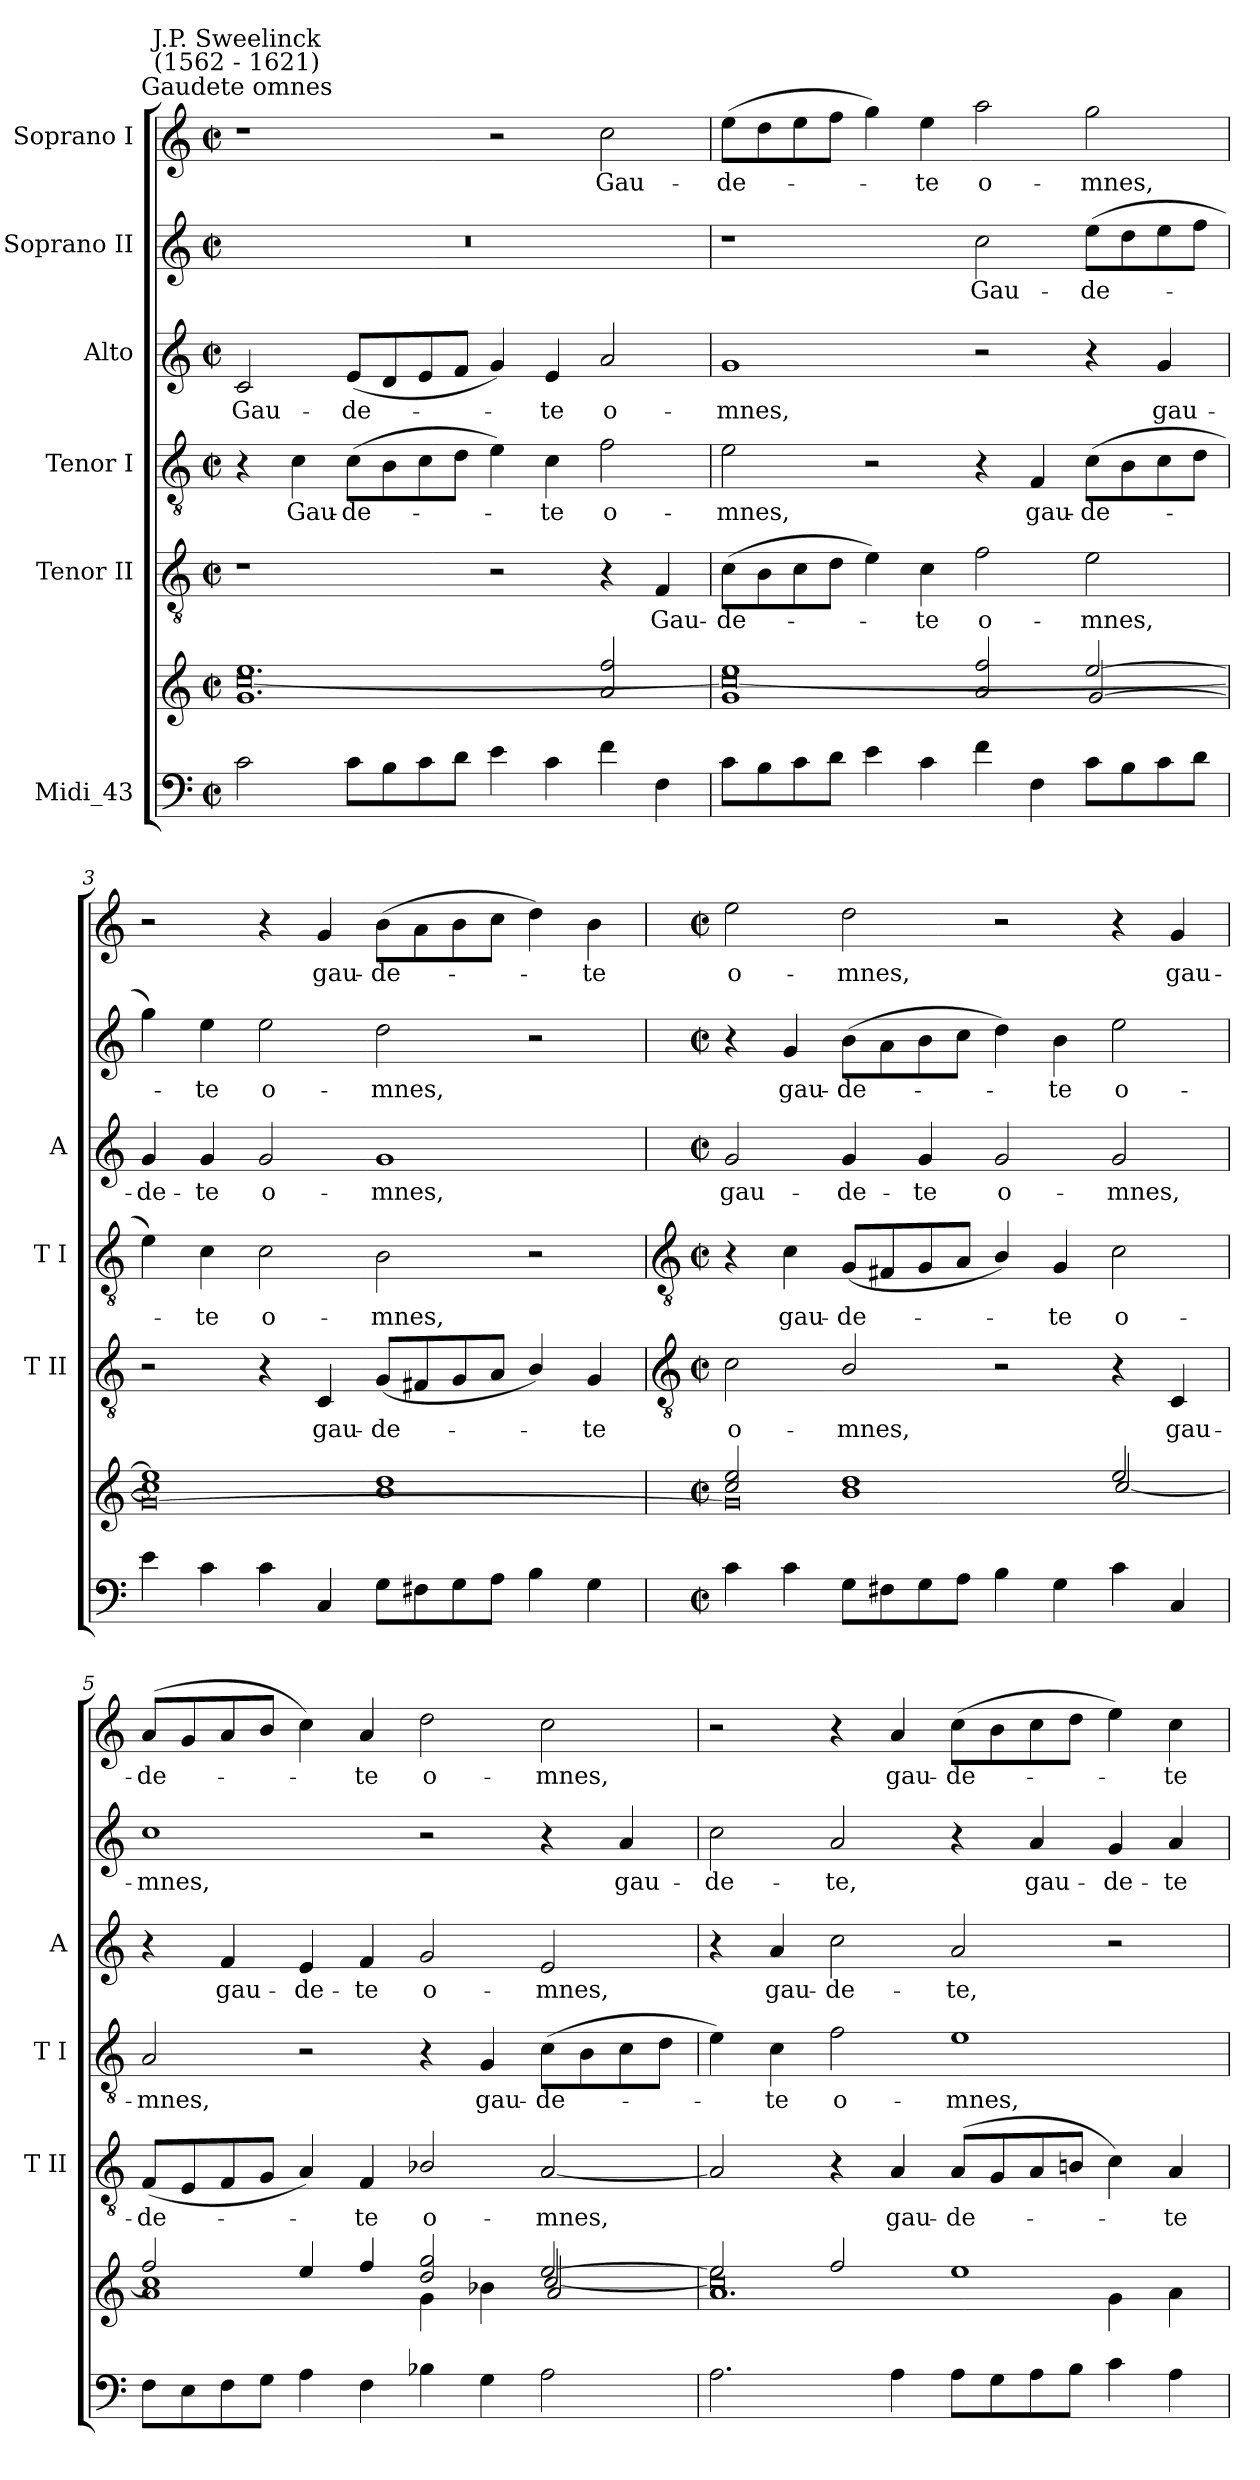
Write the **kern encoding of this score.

**kern	**kern	**kern	**text	**kern	**text	**kern	**text	**kern	**text	**kern	**text
*part6	*part6	*part5	*part5	*part4	*part4	*part3	*part3	*part2	*part2	*part1	*part1
*staff7	*staff6	*staff5	*staff5	*staff4	*staff4	*staff3	*staff3	*staff2	*staff2	*staff1	*staff1
*I"Midi_43	*	*I"Tenor II	*	*I"Tenor I	*	*I"Alto	*	*I"Soprano II	*	*I"Soprano I	*
*	*	*I'T II	*	*I'T I	*	*I'A	*	*	*	*	*
*clefF4	*clefG2	*clefGv2	*	*clefGv2	*	*clefG2	*	*clefG2	*	*clefG2	*
*k[]	*k[]	*k[]	*	*k[]	*	*k[]	*	*k[]	*	*k[]	*
*C:	*C:	*C:	*	*C:	*	*C:	*	*C:	*	*C:	*
*M4/2	*M4/2	*M4/2	*	*M4/2	*	*M4/2	*	*M4/2	*	*M4/2	*
*met(c|)	*met(c|)	*met(c|)	*	*met(c|)	*	*met(c|)	*	*met(c|)	*	*met(c|)	*
=1	=1	=1	=1	=1	=1	=1	=1	=1	=1	=1	=1
*	*^	*	*	*	*	*	*	*	*	*	*
*	*	*^	*	*	*	*	*	*	*	*	*	*
!	!	!	!	!	!	!	!	!	!	!	!	!LO:TX:a:cj:t=Gaudete omnes	!
!	!	!	!	!	!	!	!	!	!	!	!	!LO:TX:a:cj:t=J.P. Sweelinck\n(1562 - 1621)	!
!	!	!	!	!	!	!	!	!	!LO:LY:b	!	!	!	!
2c	1.g/ 1.ee/	[0cc\	0ryy	1r	.	4r	.	2c	Gau-	0r	.	1r	.
!	!	!	!	!	!	!	!LO:LY:b	!	!	!	!	!	!
.	.	.	.	.	.	4c	Gau-	.	.	.	.	.	.
!	!	!	!	!	!	!	!LO:LY:b	!	!LO:LY:b	!	!	!	!
8cL	.	.	.	.	.	(>8cL	-de-	(<8eL	-de-	.	.	.	.
8B	.	.	.	.	.	8B	.	8d	.	.	.	.	.
8c	.	.	.	.	.	8c	.	8e	.	.	.	.	.
8dJ	.	.	.	.	.	8dJ	.	8fJ	.	.	.	.	.
4e	.	.	.	2r	.	4e)	.	4g)	.	.	.	2r	.
!	!	!	!	!	!	!	!LO:LY:b	!	!LO:LY:b	!	!	!	!
4c	.	.	.	.	.	4c	te	4e	te	.	.	.	.
!	!	!	!	!	!	!	!LO:LY:b	!	!LO:LY:b	!	!	!	!LO:LY:b
4f	2a/ 2ff/	.	.	4r	.	2f	o-	2a	o-	.	.	2cc	Gau-
!	!	!	!	!	!LO:LY:b	!	!	!	!	!	!	!	!
4F	.	.	.	4F	Gau-	.	.	.	.	.	.	.	.
=2	=2	=2	=2	=2	=2	=2	=2	=2	=2	=2	=2	=2	=2
!	!	!	!	!	!LO:LY:b	!	!LO:LY:b	!	!LO:LY:b	!	!	!	!LO:LY:b
8cL	1g/ 1ee/	0cc\_	1ryy	(>8cL	-de-	2e	-mnes,	1g	-mnes,	1r	.	(>8eeL	-de-
8B	.	.	.	8B	.	.	.	.	.	.	.	8dd	.
8c	.	.	.	8c	.	.	.	.	.	.	.	8ee	.
8dJ	.	.	.	8dJ	.	.	.	.	.	.	.	8ffJ	.
4e	.	.	.	4e)	.	2r	.	.	.	.	.	4gg)	.
!	!	!	!	!	!LO:LY:b	!	!	!	!	!	!	!	!LO:LY:b
4c	.	.	.	4c	te	.	.	.	.	.	.	4ee	te
!	!	!	!	!	!LO:LY:b	!	!	!	!	!	!LO:LY:b	!	!LO:LY:b
4f	2a/ 2ff/	.	2ryy	2f	o-	4r	.	2r	.	2cc	Gau-	2aa	o-
!	!	!	!	!	!	!	!LO:LY:b	!	!	!	!	!	!
4F	.	.	.	.	.	4F	gau-	.	.	.	.	.	.
!	!	!	!	!	!LO:LY:b	!	!LO:LY:b	!	!	!	!LO:LY:b	!	!LO:LY:b
8cL	[2ee/	.	[2g/	2e	-mnes,	(>8cL	-de-	4r	.	(>8eeL	-de-	2gg	-mnes,
8B	.	.	.	.	.	8B	.	.	.	8dd	.	.	.
!	!	!	!	!	!	!	!	!	!LO:LY:b	!	!	!	!
8c	.	.	.	.	.	8c	.	4g	gau-	8ee	.	.	.
8dJ	.	.	.	.	.	8dJ	.	.	.	8ffJ	.	.	.
=3	=3	=3	=3	=3	=3	=3	=3	=3	=3	=3	=3	=3	=3
!	!	!	!	!	!	!	!	!	!LO:LY:b	!	!	!	!
4e	1ee/]	1cc/]	0g\_	2r	.	4e)	.	4g	-de-	4gg)	.	2r	.
!	!	!	!	!	!	!	!LO:LY:b	!	!LO:LY:b	!	!LO:LY:b	!	!
4c	.	.	.	.	.	4c	te	4g	-te	4ee	te	.	.
!	!	!	!	!	!	!	!LO:LY:b	!	!LO:LY:b	!	!LO:LY:b	!	!
4c	.	.	.	4r	.	2c	o-	2g	o-	2ee	o-	4r	.
!	!	!	!	!	!LO:LY:b	!	!	!	!	!	!	!	!LO:LY:b
4C	.	.	.	4C	gau-	.	.	.	.	.	.	4g	gau-
!	!	!	!	!	!LO:LY:b	!	!LO:LY:b	!	!LO:LY:b	!	!LO:LY:b	!	!LO:LY:b
8GL	1b/ 1dd/	1ryy	.	(<8GL	-de-	2B	-mnes,	1g	-mnes,	2dd	-mnes,	(>8bL	-de-
8F#X	.	.	.	8F#X	.	.	.	.	.	.	.	8a	.
8G	.	.	.	8G	.	.	.	.	.	.	.	8b	.
8AJ	.	.	.	8AJ	.	.	.	.	.	.	.	8ccJ	.
4B	.	.	.	4B/)	.	2r	.	.	.	2r	.	4dd)	.
!	!	!	!	!	!LO:LY:b	!	!	!	!	!	!	!	!LO:LY:b
4G	.	.	.	4G	te	.	.	.	.	.	.	4b	te
!!LO:LB:g=z
=4	=4	=4	=4	=4	=4	=4	=4	=4	=4	=4	=4	=4	=4
*	*	*	*	*clefGv2	*	*clefGv2	*	*	*	*	*	*	*
*M4/2	*M4/2	*	*	*M4/2	*	*M4/2	*	*M4/2	*	*M4/2	*	*M4/2	*
*met(c|)	*met(c|)	*	*	*met(c|)	*	*met(c|)	*	*met(c|)	*	*met(c|)	*	*met(c|)	*
!	!	!	!	!	!LO:LY:b	!	!	!	!LO:LY:b	!	!	!	!LO:LY:b
4c	2cc/ 2ee/	1ryy	0g\]	2c	o-	4r	.	2g	gau-	4r	.	2ee	o-
!	!	!	!	!	!	!	!LO:LY:b	!	!	!	!LO:LY:b	!	!
4c	.	.	.	.	.	4c	gau-	.	.	4g	gau-	.	.
!	!	!	!	!	!LO:LY:b	!	!LO:LY:b	!	!LO:LY:b	!	!LO:LY:b	!	!LO:LY:b
8GL	1b/ 1dd/	.	.	2B/	-mnes,	(<8GL	-de-	4g	-de-	(>8bL	-de-	2dd	-mnes,
8F#X	.	.	.	.	.	8F#X	.	.	.	8a	.	.	.
!	!	!	!	!	!	!	!	!	!LO:LY:b	!	!	!	!
8G	.	.	.	.	.	8G	.	4g	-te	8b	.	.	.
8AJ	.	.	.	.	.	8AJ	.	.	.	8ccJ	.	.	.
!	!	!	!	!	!	!	!	!	!LO:LY:b	!	!	!	!
4B	.	2ryy	.	2r	.	4B/)	.	2g	o-	4dd)	.	2r	.
!	!	!	!	!	!	!	!LO:LY:b	!	!	!	!LO:LY:b	!	!
4G	.	.	.	.	.	4G	te	.	.	4b	te	.	.
!	!	!	!	!	!	!	!LO:LY:b	!	!LO:LY:b	!	!LO:LY:b	!	!
4c	2ee/	[2cc/	.	4r	.	2c	o-	2g	-mnes,	2ee	o-	4r	.
!	!	!	!	!	!LO:LY:b	!	!	!	!	!	!	!	!LO:LY:b
4C	.	.	.	4C	gau-	.	.	.	.	.	.	4g	gau-
=5	=5	=5	=5	=5	=5	=5	=5	=5	=5	=5	=5	=5	=5
!	!	!	!	!	!LO:LY:b	!	!LO:LY:b	!	!	!	!LO:LY:b	!	!LO:LY:b
8FL	2ff/	1cc\]	1a\	(<8FL	-de-	2A	-mnes,	4r	.	1cc	-mnes,	(<8aL	-de-
8E	.	.	.	8E	.	.	.	.	.	.	.	8g	.
!	!	!	!	!	!	!	!	!	!LO:LY:b	!	!	!	!
8F	.	.	.	8F	.	.	.	4f	gau-	.	.	8a	.
8GJ	.	.	.	8GJ	.	.	.	.	.	.	.	8bJ	.
!	!	!	!	!	!	!	!	!	!LO:LY:b	!	!	!	!
4A	4ee/	.	.	4A)	.	2r	.	4e	-de-	.	.	4cc)	.
!	!	!	!	!	!LO:LY:b	!	!	!	!LO:LY:b	!	!	!	!LO:LY:b
4F	4ff/	.	.	4F	te	.	.	4f	-te	.	.	4a	te
!	!	!	!	!	!LO:LY:b	!	!	!	!LO:LY:b	!	!	!	!LO:LY:b
4B-X	2dd/ 2gg/	2ryy	4g\	2B-X/	o-	4r	.	2g	o-	2r	.	2dd	o-
!	!	!	!	!	!	!	!LO:LY:b	!	!	!	!	!	!
4G	.	.	4b-X\	.	.	4G	gau-	.	.	.	.	.	.
!	!	!	!	!	!LO:LY:b	!	!LO:LY:b	!	!LO:LY:b	!	!	!	!LO:LY:b
2A	[2ee/	[2cc/	2a/	[2A	-mnes,	(>8cL	-de-	2e	-mnes,	4r	.	2cc	-mnes,
.	.	.	.	.	.	8B	.	.	.	.	.	.	.
!	!	!	!	!	!	!	!	!	!	!	!LO:LY:b	!	!
.	.	.	.	.	.	8c	.	.	.	4a	gau-	.	.
.	.	.	.	.	.	8dJ	.	.	.	.	.	.	.
=6	=6	=6	=6	=6	=6	=6	=6	=6	=6	=6	=6	=6	=6
!	!	!	!	!	!	!	!	!	!	!	!LO:LY:b	!	!
2.A	2ee/]	0cc\]	1.a\	2A]	.	4e)	.	4r	.	2cc	-de-	2r	.
!	!	!	!	!	!	!	!LO:LY:b	!	!LO:LY:b	!	!	!	!
.	.	.	.	.	.	4c	te	4a	gau-	.	.	.	.
!	!	!	!	!	!	!	!LO:LY:b	!	!LO:LY:b	!	!LO:LY:b	!	!
.	2ff/	.	.	4r	.	2f	o-	2cc	-de-	2a	-te,	4r	.
!	!	!	!	!	!LO:LY:b	!	!	!	!	!	!	!	!LO:LY:b
4A	.	.	.	4A	gau-	.	.	.	.	.	.	4a	gau-
!	!	!	!	!	!LO:LY:b	!	!LO:LY:b	!	!LO:LY:b	!	!	!	!LO:LY:b
8AL	1ee/	.	.	(<8AL	-de-	1e	-mnes,	2a	-te,	4r	.	(>8ccL	-de-
8G	.	.	.	8G	.	.	.	.	.	.	.	8b	.
!	!	!	!	!	!	!	!	!	!	!	!LO:LY:b	!	!
8A	.	.	.	8A	.	.	.	.	.	4a	gau-	8cc	.
8BJ	.	.	.	8BnJ	.	.	.	.	.	.	.	8ddJ	.
!	!	!	!	!	!	!	!	!	!	!	!LO:LY:b	!	!
4c	.	.	4g\	4c)	.	.	.	2r	.	4g	-de-	4ee)	.
!	!	!	!	!	!LO:LY:b	!	!	!	!	!	!LO:LY:b	!	!LO:LY:b
4A	.	.	4a\	4A	te	.	.	.	.	4a	-te	4cc	te
*	*v	*v	*v	*	*	*	*	*	*	*	*	*	*
=	=	=	=	=	=	=	=	=	=	=	=
*-	*-	*-	*-	*-	*-	*-	*-	*-	*-	*-	*-
